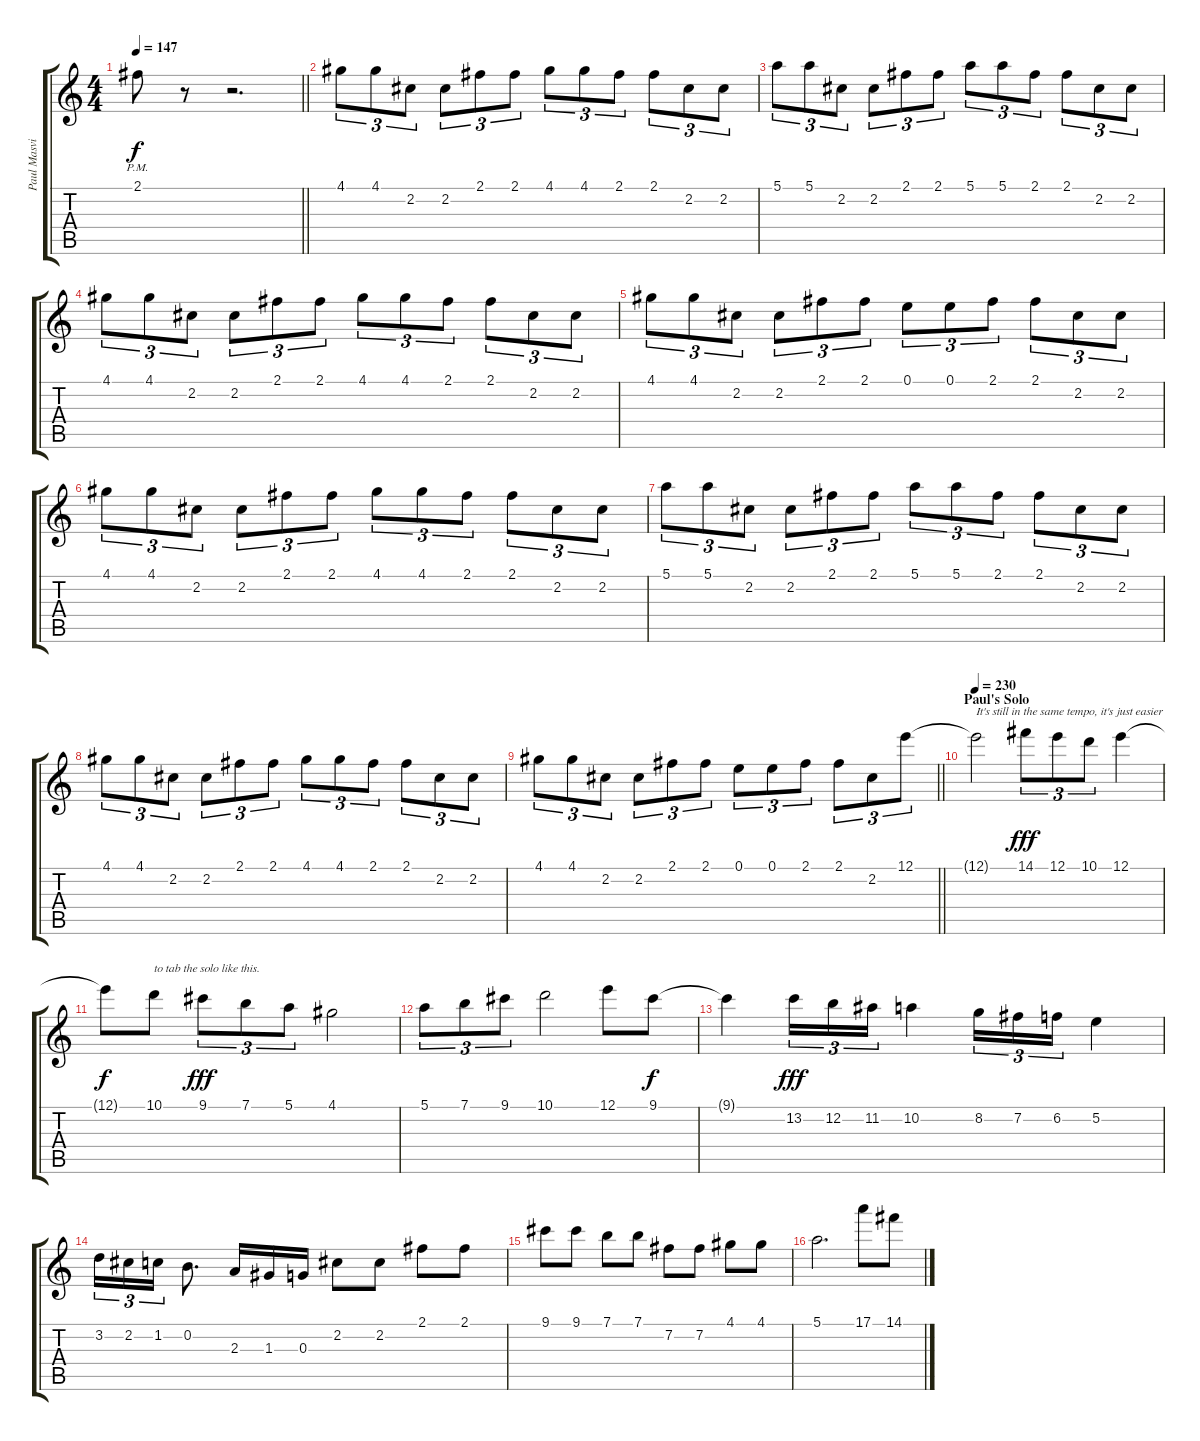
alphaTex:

\track ("Paul Masvidal" "Paul Masvi") {instrument distortionguitar}
\staff {score tabs}
\tuning (E4 B3 G3 D3 A2 E2) {hide}
\ts (4 4)
\tempo 147
\clef g2
\barLineRight lightlight
\ks c
2.1{pm}.8{dy f} r.8 r.2{d} |
4.1.8{tu (3 2) instrument pad1newage} 4.1.8{tu (3 2)} 2.2.8{tu (3 2)} 2.2.8{tu (3 2)} 2.1.8{tu (3 2)} 2.1.8{tu (3 2)} 4.1.8{tu (3 2)} 4.1.8{tu (3 2)} 2.1.8{tu (3 2)} 2.1.8{tu (3 2)} 2.2.8{tu (3 2)} 2.2.8{tu (3 2)} |
5.1.8{tu (3 2)} 5.1.8{tu (3 2)} 2.2.8{tu (3 2)} 2.2.8{tu (3 2)} 2.1.8{tu (3 2)} 2.1.8{tu (3 2)} 5.1.8{tu (3 2)} 5.1.8{tu (3 2)} 2.1.8{tu (3 2)} 2.1.8{tu (3 2)} 2.2.8{tu (3 2)} 2.2.8{tu (3 2)} |
4.1.8{tu (3 2)} 4.1.8{tu (3 2)} 2.2.8{tu (3 2)} 2.2.8{tu (3 2)} 2.1.8{tu (3 2)} 2.1.8{tu (3 2)} 4.1.8{tu (3 2)} 4.1.8{tu (3 2)} 2.1.8{tu (3 2)} 2.1.8{tu (3 2)} 2.2.8{tu (3 2)} 2.2.8{tu (3 2)} |
4.1.8{tu (3 2)} 4.1.8{tu (3 2)} 2.2.8{tu (3 2)} 2.2.8{tu (3 2)} 2.1.8{tu (3 2)} 2.1.8{tu (3 2)} 0.1.8{tu (3 2)} 0.1.8{tu (3 2)} 2.1.8{tu (3 2)} 2.1.8{tu (3 2)} 2.2.8{tu (3 2)} 2.2.8{tu (3 2)} |
4.1.8{tu (3 2)} 4.1.8{tu (3 2)} 2.2.8{tu (3 2)} 2.2.8{tu (3 2)} 2.1.8{tu (3 2)} 2.1.8{tu (3 2)} 4.1.8{tu (3 2)} 4.1.8{tu (3 2)} 2.1.8{tu (3 2)} 2.1.8{tu (3 2)} 2.2.8{tu (3 2)} 2.2.8{tu (3 2)} |
5.1.8{tu (3 2)} 5.1.8{tu (3 2)} 2.2.8{tu (3 2)} 2.2.8{tu (3 2)} 2.1.8{tu (3 2)} 2.1.8{tu (3 2)} 5.1.8{tu (3 2)} 5.1.8{tu (3 2)} 2.1.8{tu (3 2)} 2.1.8{tu (3 2)} 2.2.8{tu (3 2)} 2.2.8{tu (3 2)} |
4.1.8{tu (3 2)} 4.1.8{tu (3 2)} 2.2.8{tu (3 2)} 2.2.8{tu (3 2)} 2.1.8{tu (3 2)} 2.1.8{tu (3 2)} 4.1.8{tu (3 2)} 4.1.8{tu (3 2)} 2.1.8{tu (3 2)} 2.1.8{tu (3 2)} 2.2.8{tu (3 2)} 2.2.8{tu (3 2)} |
\barLineRight lightlight
4.1.8{tu (3 2)} 4.1.8{tu (3 2)} 2.2.8{tu (3 2)} 2.2.8{tu (3 2)} 2.1.8{tu (3 2)} 2.1.8{tu (3 2)} 0.1.8{tu (3 2)} 0.1.8{tu (3 2)} 2.1.8{tu (3 2)} 2.1.8{tu (3 2)} 2.2.8{tu (3 2)} 12.1.8{tu (3 2) instrument distortionguitar} |
\section ("" "Paul's Solo")
\tempo 230
12.1{t}.2{txt "It's still in the same tempo, it's just easier"} 14.1.8{tu (3 2) dy fff} 12.1.8{tu (3 2)} 10.1.8{tu (3 2)} 12.1.4 |
12.1{t}.8{dy f} 10.1.8{txt "to tab the solo like this."} 9.1.8{tu (3 2) dy fff} 7.1.8{tu (3 2)} 5.1.8{tu (3 2)} 4.1.2 |
5.1.8{tu (3 2)} 7.1.8{tu (3 2)} 9.1.8{tu (3 2)} 10.1.2 12.1.8 9.1.8{dy f} |
9.1{t}.4 13.2.16{tu (3 2) dy fff} 12.2.16{tu (3 2)} 11.2.16{tu (3 2)} 10.2.4 8.2.16{tu (3 2)} 7.2.16{tu (3 2)} 6.2.16{tu (3 2)} 5.2.4 |
3.2.16{tu (3 2)} 2.2.16{tu (3 2)} 1.2.16{tu (3 2)} 0.2.8{d} 2.3.16 1.3.16 0.3.16 2.2.8 2.2.8 2.1.8 2.1.8 |
9.1.8 9.1.8 7.1.8 7.1.8 7.2.8 7.2.8 4.1.8 4.1.8 |
5.1.2{d} 17.1.8 14.1.8
